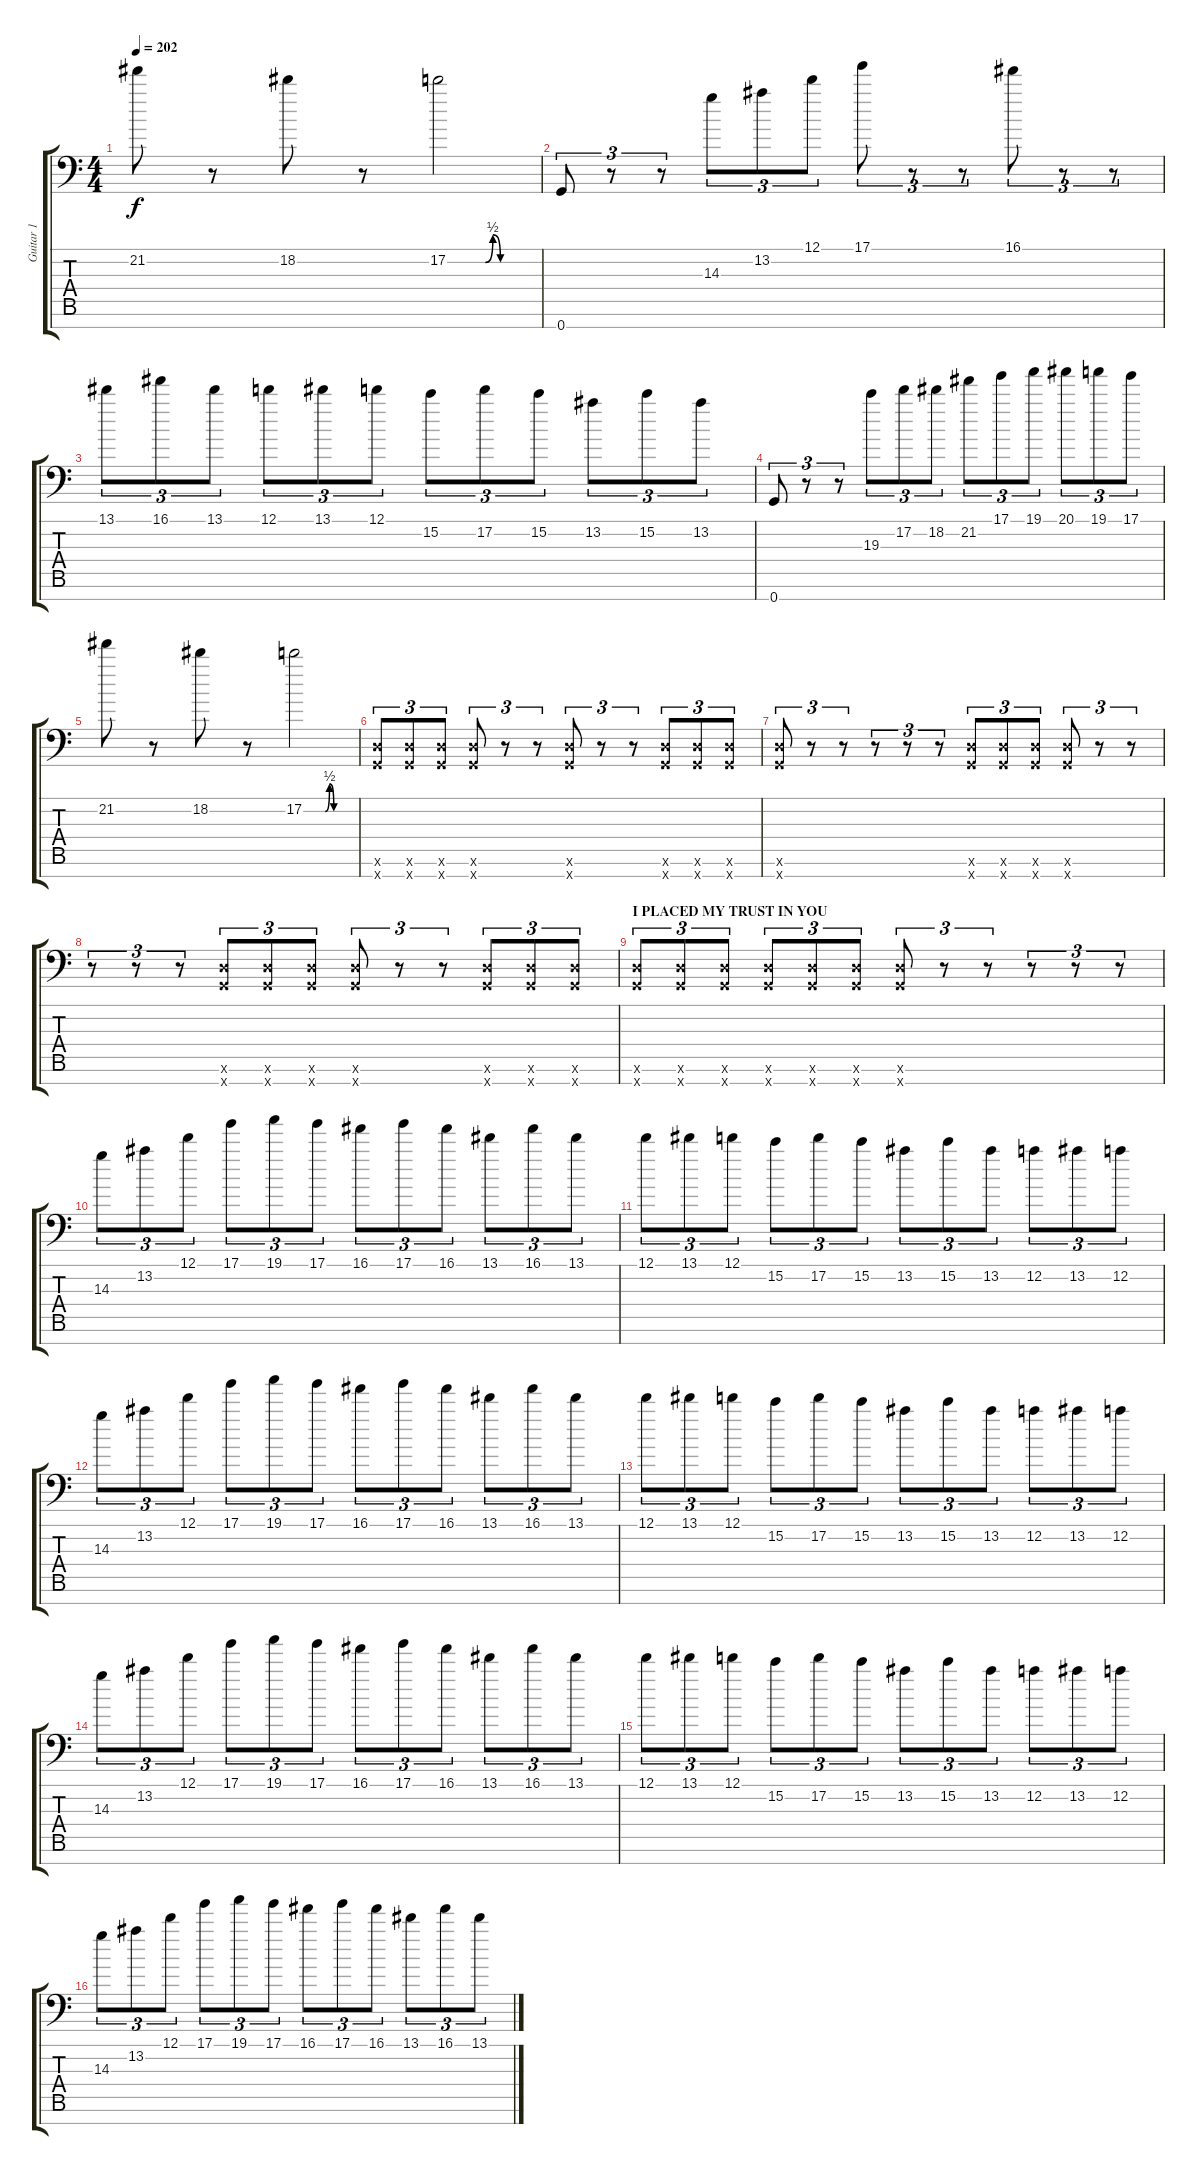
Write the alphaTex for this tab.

\track ("Guitar 1" "Guitar 1") {instrument distortionguitar}
\staff {score tabs}
\tuning (D4 A3 F3 C3 G2 D2 G1) {hide}
\ts (4 4)
\tempo 202
\clef f4
\ks c
21.2.8{dy f} r.8 18.2.8 r.8 17.2{be (custom 0 0 25 0 30 2 35 0 60 0)}.2 |
0.7.8{tu (3 2)} r.8{tu (3 2)} r.8{tu (3 2)} 14.3.8{tu (3 2)} 13.2.8{tu (3 2)} 12.1.8{tu (3 2)} 17.1.8{tu (3 2)} r.8{tu (3 2)} r.8{tu (3 2)} 16.1.8{tu (3 2)} r.8{tu (3 2)} r.8{tu (3 2)} |
13.1.8{tu (3 2)} 16.1.8{tu (3 2)} 13.1.8{tu (3 2)} 12.1.8{tu (3 2)} 13.1.8{tu (3 2)} 12.1.8{tu (3 2)} 15.2.8{tu (3 2)} 17.2.8{tu (3 2)} 15.2.8{tu (3 2)} 13.2.8{tu (3 2)} 15.2.8{tu (3 2)} 13.2.8{tu (3 2)} |
0.7.8{tu (3 2)} r.8{tu (3 2)} r.8{tu (3 2)} 19.3.8{tu (3 2)} 17.2.8{tu (3 2)} 18.2.8{tu (3 2)} 21.2.8{tu (3 2)} 17.1.8{tu (3 2)} 19.1.8{tu (3 2)} 20.1.8{tu (3 2)} 19.1.8{tu (3 2)} 17.1.8{tu (3 2)} |
21.2.8 r.8 18.2.8 r.8 17.2{be (custom 0 0 25 0 30 2 35 0 60 0)}.2 |
(0.6{x} 0.7{x}).8{tu (3 2)} (0.6{x} 0.7{x}).8{tu (3 2)} (0.6{x} 0.7{x}).8{tu (3 2)} (0.6{x} 0.7{x}).8{tu (3 2)} r.8{tu (3 2)} r.8{tu (3 2)} (0.6{x} 0.7{x}).8{tu (3 2)} r.8{tu (3 2)} r.8{tu (3 2)} (0.6{x} 0.7{x}).8{tu (3 2)} (0.6{x} 0.7{x}).8{tu (3 2)} (0.6{x} 0.7{x}).8{tu (3 2)} |
(0.6{x} 0.7{x}).8{tu (3 2)} r.8{tu (3 2)} r.8{tu (3 2)} r.8{tu (3 2)} r.8{tu (3 2)} r.8{tu (3 2)} (0.6{x} 0.7{x}).8{tu (3 2)} (0.6{x} 0.7{x}).8{tu (3 2)} (0.6{x} 0.7{x}).8{tu (3 2)} (0.6{x} 0.7{x}).8{tu (3 2)} r.8{tu (3 2)} r.8{tu (3 2)} |
r.8{tu (3 2)} r.8{tu (3 2)} r.8{tu (3 2)} (0.6{x} 0.7{x}).8{tu (3 2)} (0.6{x} 0.7{x}).8{tu (3 2)} (0.6{x} 0.7{x}).8{tu (3 2)} (0.6{x} 0.7{x}).8{tu (3 2)} r.8{tu (3 2)} r.8{tu (3 2)} (0.6{x} 0.7{x}).8{tu (3 2)} (0.6{x} 0.7{x}).8{tu (3 2)} (0.6{x} 0.7{x}).8{tu (3 2)} |
\section ("" "I PLACED MY TRUST IN YOU")
(0.6{x} 0.7{x}).8{tu (3 2)} (0.6{x} 0.7{x}).8{tu (3 2)} (0.6{x} 0.7{x}).8{tu (3 2)} (0.6{x} 0.7{x}).8{tu (3 2)} (0.6{x} 0.7{x}).8{tu (3 2)} (0.6{x} 0.7{x}).8{tu (3 2)} (0.6{x} 0.7{x}).8{tu (3 2)} r.8{tu (3 2)} r.8{tu (3 2)} r.8{tu (3 2)} r.8{tu (3 2)} r.8{tu (3 2)} |
14.3.8{tu (3 2)} 13.2.8{tu (3 2)} 12.1.8{tu (3 2)} 17.1.8{tu (3 2)} 19.1.8{tu (3 2)} 17.1.8{tu (3 2)} 16.1.8{tu (3 2)} 17.1.8{tu (3 2)} 16.1.8{tu (3 2)} 13.1.8{tu (3 2)} 16.1.8{tu (3 2)} 13.1.8{tu (3 2)} |
12.1.8{tu (3 2)} 13.1.8{tu (3 2)} 12.1.8{tu (3 2)} 15.2.8{tu (3 2)} 17.2.8{tu (3 2)} 15.2.8{tu (3 2)} 13.2.8{tu (3 2)} 15.2.8{tu (3 2)} 13.2.8{tu (3 2)} 12.2.8{tu (3 2)} 13.2.8{tu (3 2)} 12.2.8{tu (3 2)} |
14.3.8{tu (3 2)} 13.2.8{tu (3 2)} 12.1.8{tu (3 2)} 17.1.8{tu (3 2)} 19.1.8{tu (3 2)} 17.1.8{tu (3 2)} 16.1.8{tu (3 2)} 17.1.8{tu (3 2)} 16.1.8{tu (3 2)} 13.1.8{tu (3 2)} 16.1.8{tu (3 2)} 13.1.8{tu (3 2)} |
12.1.8{tu (3 2)} 13.1.8{tu (3 2)} 12.1.8{tu (3 2)} 15.2.8{tu (3 2)} 17.2.8{tu (3 2)} 15.2.8{tu (3 2)} 13.2.8{tu (3 2)} 15.2.8{tu (3 2)} 13.2.8{tu (3 2)} 12.2.8{tu (3 2)} 13.2.8{tu (3 2)} 12.2.8{tu (3 2)} |
14.3.8{tu (3 2)} 13.2.8{tu (3 2)} 12.1.8{tu (3 2)} 17.1.8{tu (3 2)} 19.1.8{tu (3 2)} 17.1.8{tu (3 2)} 16.1.8{tu (3 2)} 17.1.8{tu (3 2)} 16.1.8{tu (3 2)} 13.1.8{tu (3 2)} 16.1.8{tu (3 2)} 13.1.8{tu (3 2)} |
12.1.8{tu (3 2)} 13.1.8{tu (3 2)} 12.1.8{tu (3 2)} 15.2.8{tu (3 2)} 17.2.8{tu (3 2)} 15.2.8{tu (3 2)} 13.2.8{tu (3 2)} 15.2.8{tu (3 2)} 13.2.8{tu (3 2)} 12.2.8{tu (3 2)} 13.2.8{tu (3 2)} 12.2.8{tu (3 2)} |
14.3.8{tu (3 2)} 13.2.8{tu (3 2)} 12.1.8{tu (3 2)} 17.1.8{tu (3 2)} 19.1.8{tu (3 2)} 17.1.8{tu (3 2)} 16.1.8{tu (3 2)} 17.1.8{tu (3 2)} 16.1.8{tu (3 2)} 13.1.8{tu (3 2)} 16.1.8{tu (3 2)} 13.1.8{tu (3 2)}
